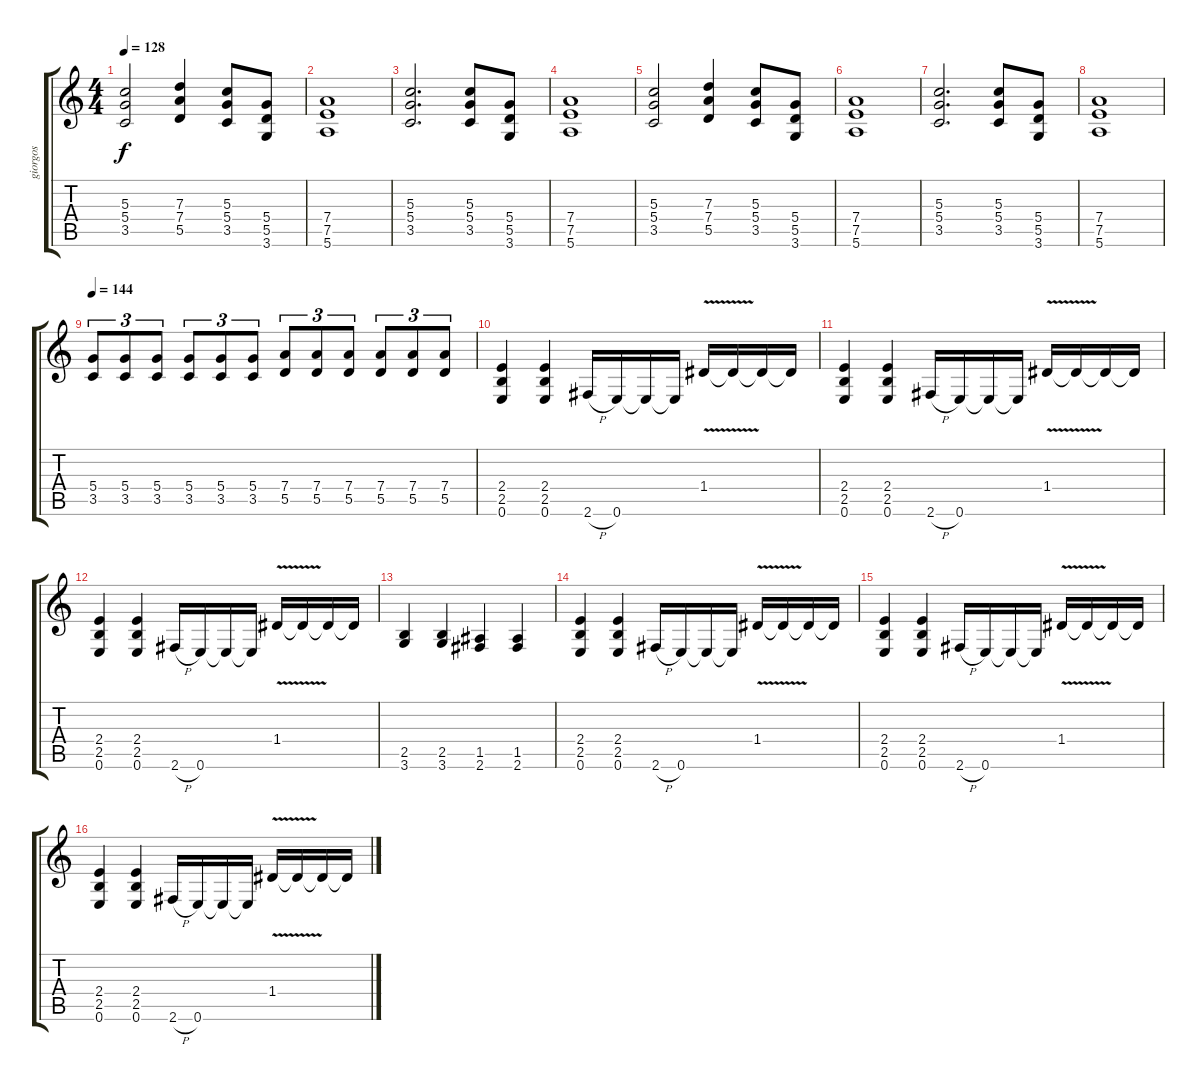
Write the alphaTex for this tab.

\track ("giorgos" "giorgos") {instrument overdrivenguitar}
\staff {score tabs}
\tuning (E4 B3 G3 D3 A2 E2) {hide}
\ts (4 4)
\tempo 128
\clef g2
\ks c
(5.3 5.4 3.5).2{dy f} (7.3 7.4 5.5).4 (5.3 5.4 3.5).8 (5.4 5.5 3.6).8 |
(7.4 7.5 5.6).1 |
(5.3 5.4 3.5).2{d} (5.3 5.4 3.5).8 (5.4 5.5 3.6).8 |
(7.4 7.5 5.6).1 |
(5.3 5.4 3.5).2 (7.3 7.4 5.5).4 (5.3 5.4 3.5).8 (5.4 5.5 3.6).8 |
(7.4 7.5 5.6).1 |
(5.3 5.4 3.5).2{d} (5.3 5.4 3.5).8 (5.4 5.5 3.6).8 |
(7.4 7.5 5.6).1 |
\tempo 144
(5.4 3.5).8{tu (3 2)} (5.4 3.5).8{tu (3 2)} (5.4 3.5).8{tu (3 2)} (5.4 3.5).8{tu (3 2)} (5.4 3.5).8{tu (3 2)} (5.4 3.5).8{tu (3 2)} (7.4 5.5).8{tu (3 2)} (7.4 5.5).8{tu (3 2)} (7.4 5.5).8{tu (3 2)} (7.4 5.5).8{tu (3 2)} (7.4 5.5).8{tu (3 2)} (7.4 5.5).8{tu (3 2)} |
(2.4 2.5 0.6).4 (2.4 2.5 0.6).4 2.6{h}.16 0.6.16 0.6{t}.16 0.6{t}.16 1.4{v}.16 1.4{t}.16 1.4{t}.16 1.4{t}.16 |
(2.4 2.5 0.6).4 (2.4 2.5 0.6).4 2.6{h}.16 0.6.16 0.6{t}.16 0.6{t}.16 1.4{v}.16 1.4{t}.16 1.4{t}.16 1.4{t}.16 |
(2.4 2.5 0.6).4 (2.4 2.5 0.6).4 2.6{h}.16 0.6.16 0.6{t}.16 0.6{t}.16 1.4{v}.16 1.4{t}.16 1.4{t}.16 1.4{t}.16 |
(2.5 3.6).4 (2.5 3.6).4 (1.5 2.6).4 (1.5 2.6).4 |
(2.4 2.5 0.6).4 (2.4 2.5 0.6).4 2.6{h}.16 0.6.16 0.6{t}.16 0.6{t}.16 1.4{v}.16 1.4{t}.16 1.4{t}.16 1.4{t}.16 |
(2.4 2.5 0.6).4 (2.4 2.5 0.6).4 2.6{h}.16 0.6.16 0.6{t}.16 0.6{t}.16 1.4{v}.16 1.4{t}.16 1.4{t}.16 1.4{t}.16 |
(2.4 2.5 0.6).4 (2.4 2.5 0.6).4 2.6{h}.16 0.6.16 0.6{t}.16 0.6{t}.16 1.4{v}.16 1.4{t}.16 1.4{t}.16 1.4{t}.16
